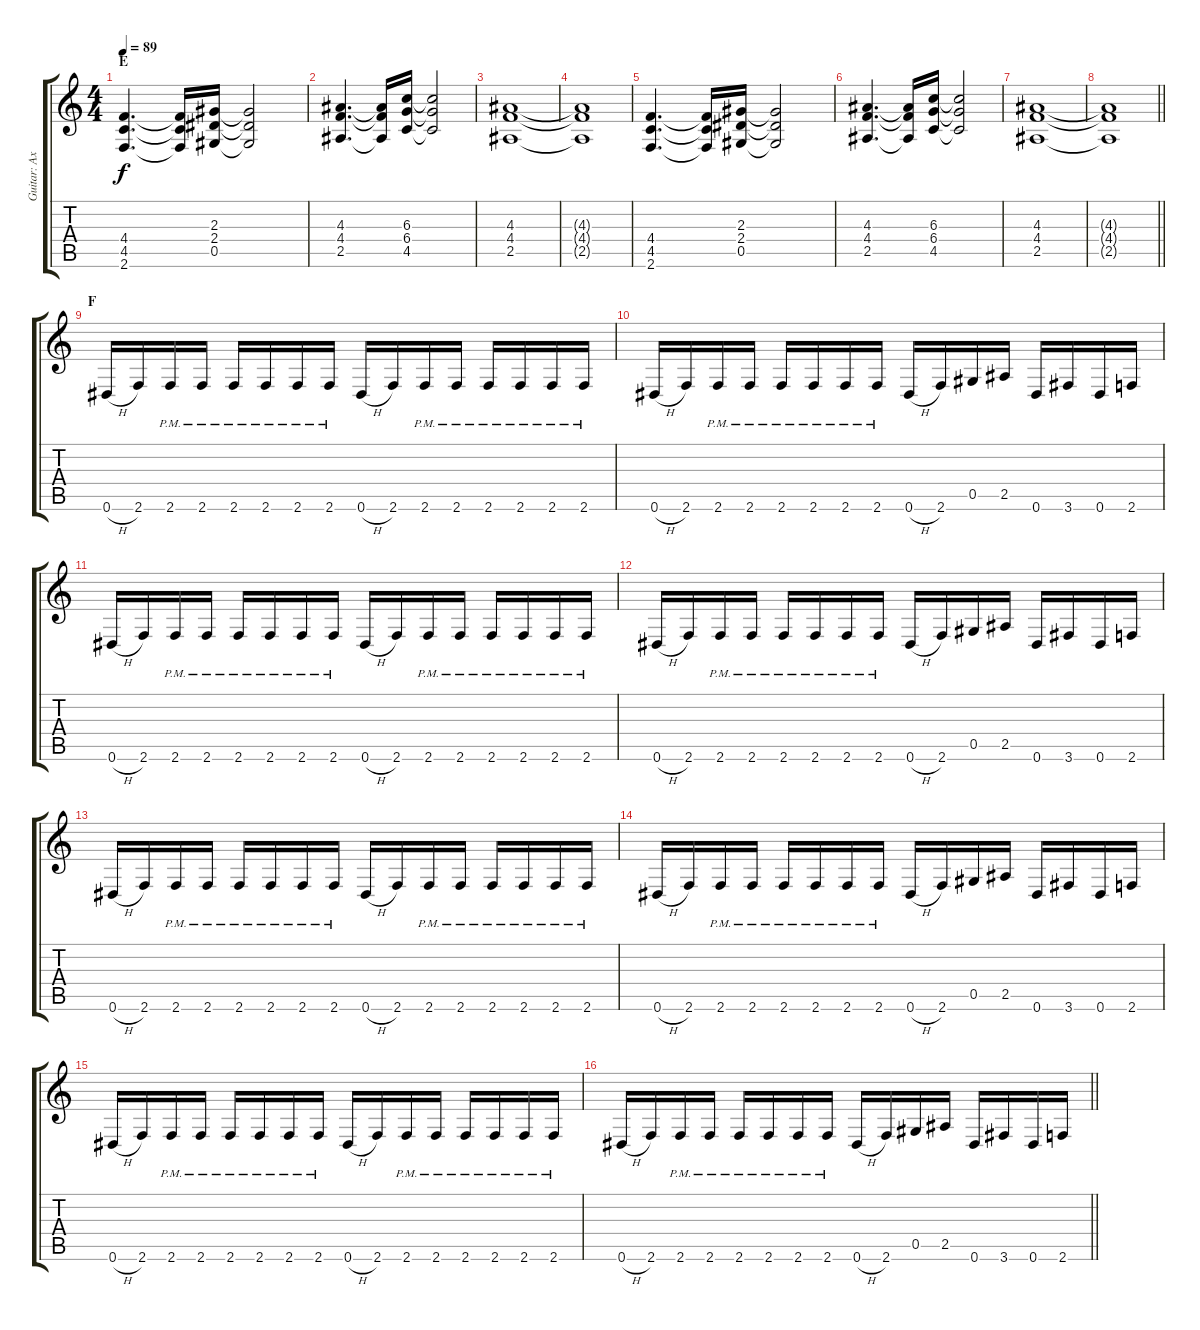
\track ("Guitar: Axel" "Guitar: Ax") {instrument distortionguitar}
\staff {score tabs}
\tuning (Eb4 Bb3 Gb3 Db3 Ab2 Eb2) {hide}
\ts (4 4)
\section ("" "E")
\tempo 89
\clef g2
\ks c
(4.4 4.5 2.6).4{d dy f} (4.4{t} 4.5{t} 2.6{t}).16 (2.3 2.4 0.5).16 (2.3{t} 2.4{t} 0.5{t}).2 |
(4.3 4.4 2.5).4{d} (4.3{t} 4.4{t} 2.5{t}).16 (6.3 6.4 4.5).16 (6.3{t} 6.4{t} 4.5{t}).2 |
(4.3 4.4 2.5).1 |
(4.3{t} 4.4{t} 2.5{t}).1 |
(4.4 4.5 2.6).4{d} (4.4{t} 4.5{t} 2.6{t}).16 (2.3 2.4 0.5).16 (2.3{t} 2.4{t} 0.5{t}).2 |
(4.3 4.4 2.5).4{d} (4.3{t} 4.4{t} 2.5{t}).16 (6.3 6.4 4.5).16 (6.3{t} 6.4{t} 4.5{t}).2 |
(4.3 4.4 2.5).1 |
\barLineRight lightlight
(4.3{t} 4.4{t} 2.5{t}).1 |
\section ("" "F")
0.6{h}.16 2.6.16 2.6{pm}.16 2.6{pm}.16 2.6{pm}.16 2.6{pm}.16 2.6{pm}.16 2.6{pm}.16 0.6{h}.16 2.6.16 2.6{pm}.16 2.6{pm}.16 2.6{pm}.16 2.6{pm}.16 2.6{pm}.16 2.6{pm}.16 |
0.6{h}.16 2.6.16 2.6{pm}.16 2.6{pm}.16 2.6{pm}.16 2.6{pm}.16 2.6{pm}.16 2.6{pm}.16 0.6{h}.16 2.6.16 0.5.16 2.5.16 0.6.16 3.6.16 0.6.16 2.6.16 |
0.6{h}.16 2.6.16 2.6{pm}.16 2.6{pm}.16 2.6{pm}.16 2.6{pm}.16 2.6{pm}.16 2.6{pm}.16 0.6{h}.16 2.6.16 2.6{pm}.16 2.6{pm}.16 2.6{pm}.16 2.6{pm}.16 2.6{pm}.16 2.6{pm}.16 |
0.6{h}.16 2.6.16 2.6{pm}.16 2.6{pm}.16 2.6{pm}.16 2.6{pm}.16 2.6{pm}.16 2.6{pm}.16 0.6{h}.16 2.6.16 0.5.16 2.5.16 0.6.16 3.6.16 0.6.16 2.6.16 |
0.6{h}.16 2.6.16 2.6{pm}.16 2.6{pm}.16 2.6{pm}.16 2.6{pm}.16 2.6{pm}.16 2.6{pm}.16 0.6{h}.16 2.6.16 2.6{pm}.16 2.6{pm}.16 2.6{pm}.16 2.6{pm}.16 2.6{pm}.16 2.6{pm}.16 |
0.6{h}.16 2.6.16 2.6{pm}.16 2.6{pm}.16 2.6{pm}.16 2.6{pm}.16 2.6{pm}.16 2.6{pm}.16 0.6{h}.16 2.6.16 0.5.16 2.5.16 0.6.16 3.6.16 0.6.16 2.6.16 |
0.6{h}.16 2.6.16 2.6{pm}.16 2.6{pm}.16 2.6{pm}.16 2.6{pm}.16 2.6{pm}.16 2.6{pm}.16 0.6{h}.16 2.6.16 2.6{pm}.16 2.6{pm}.16 2.6{pm}.16 2.6{pm}.16 2.6{pm}.16 2.6{pm}.16 |
\barLineRight lightlight
0.6{h}.16 2.6.16 2.6{pm}.16 2.6{pm}.16 2.6{pm}.16 2.6{pm}.16 2.6{pm}.16 2.6{pm}.16 0.6{h}.16 2.6.16 0.5.16 2.5.16 0.6.16 3.6.16 0.6.16 2.6.16
